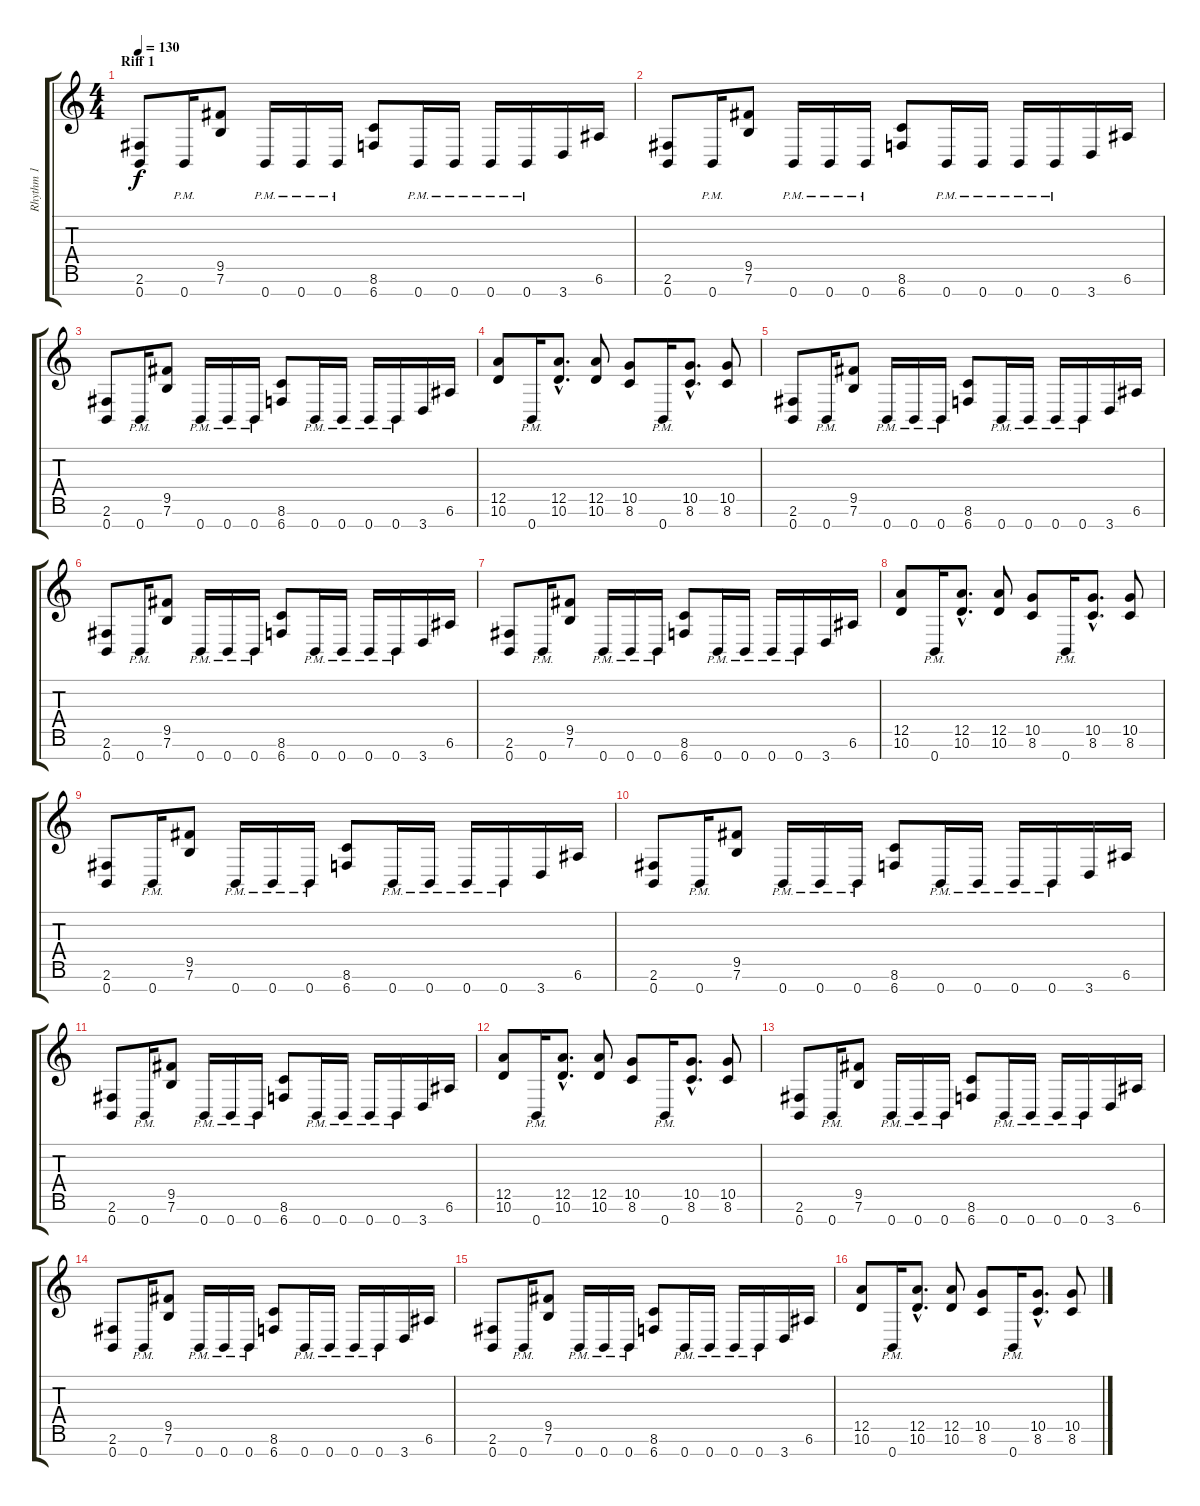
\track ("Rhythm 1" "Rhythm 1") {instrument distortionguitar}
\staff {score tabs}
\tuning (E4 B3 G3 D3 A2 E2 B1) {hide}
\ts (4 4)
\section ("" "Riff 1")
\tempo 130
\clef g2
\ks c
(2.6 0.7).8{dy f instrument distortionguitar} 0.7{pm}.16 (9.5 7.6).8 0.7{pm}.16 0.7{pm}.16 0.7{pm}.16 (8.6 6.7).8 0.7{pm}.16 0.7{pm}.16 0.7{pm}.16 0.7{pm}.16 3.7.16 6.6.16 |
(2.6 0.7).8 0.7{pm}.16 (9.5 7.6).8 0.7{pm}.16 0.7{pm}.16 0.7{pm}.16 (8.6 6.7).8 0.7{pm}.16 0.7{pm}.16 0.7{pm}.16 0.7{pm}.16 3.7.16 6.6.16 |
(2.6 0.7).8 0.7{pm}.16 (9.5 7.6).8 0.7{pm}.16 0.7{pm}.16 0.7{pm}.16 (8.6 6.7).8 0.7{pm}.16 0.7{pm}.16 0.7{pm}.16 0.7{pm}.16 3.7.16 6.6.16 |
(12.5 10.6).8 0.7{pm}.16 (12.5{hac} 10.6{hac}).8{d} (12.5 10.6).8 (10.5 8.6).8 0.7{pm}.16 (10.5{hac} 8.6{hac}).8{d} (10.5 8.6).8 |
(2.6 0.7).8 0.7{pm}.16 (9.5 7.6).8 0.7{pm}.16 0.7{pm}.16 0.7{pm}.16 (8.6 6.7).8 0.7{pm}.16 0.7{pm}.16 0.7{pm}.16 0.7{pm}.16 3.7.16 6.6.16 |
(2.6 0.7).8 0.7{pm}.16 (9.5 7.6).8 0.7{pm}.16 0.7{pm}.16 0.7{pm}.16 (8.6 6.7).8 0.7{pm}.16 0.7{pm}.16 0.7{pm}.16 0.7{pm}.16 3.7.16 6.6.16 |
(2.6 0.7).8 0.7{pm}.16 (9.5 7.6).8 0.7{pm}.16 0.7{pm}.16 0.7{pm}.16 (8.6 6.7).8 0.7{pm}.16 0.7{pm}.16 0.7{pm}.16 0.7{pm}.16 3.7.16 6.6.16 |
(12.5 10.6).8 0.7{pm}.16 (12.5{hac} 10.6{hac}).8{d} (12.5 10.6).8 (10.5 8.6).8 0.7{pm}.16 (10.5{hac} 8.6{hac}).8{d} (10.5 8.6).8 |
(2.6 0.7).8 0.7{pm}.16 (9.5 7.6).8 0.7{pm}.16 0.7{pm}.16 0.7{pm}.16 (8.6 6.7).8 0.7{pm}.16 0.7{pm}.16 0.7{pm}.16 0.7{pm}.16 3.7.16 6.6.16 |
(2.6 0.7).8 0.7{pm}.16 (9.5 7.6).8 0.7{pm}.16 0.7{pm}.16 0.7{pm}.16 (8.6 6.7).8 0.7{pm}.16 0.7{pm}.16 0.7{pm}.16 0.7{pm}.16 3.7.16 6.6.16 |
(2.6 0.7).8 0.7{pm}.16 (9.5 7.6).8 0.7{pm}.16 0.7{pm}.16 0.7{pm}.16 (8.6 6.7).8 0.7{pm}.16 0.7{pm}.16 0.7{pm}.16 0.7{pm}.16 3.7.16 6.6.16 |
(12.5 10.6).8 0.7{pm}.16 (12.5{hac} 10.6{hac}).8{d} (12.5 10.6).8 (10.5 8.6).8 0.7{pm}.16 (10.5{hac} 8.6{hac}).8{d} (10.5 8.6).8 |
(2.6 0.7).8 0.7{pm}.16 (9.5 7.6).8 0.7{pm}.16 0.7{pm}.16 0.7{pm}.16 (8.6 6.7).8 0.7{pm}.16 0.7{pm}.16 0.7{pm}.16 0.7{pm}.16 3.7.16 6.6.16 |
(2.6 0.7).8 0.7{pm}.16 (9.5 7.6).8 0.7{pm}.16 0.7{pm}.16 0.7{pm}.16 (8.6 6.7).8 0.7{pm}.16 0.7{pm}.16 0.7{pm}.16 0.7{pm}.16 3.7.16 6.6.16 |
(2.6 0.7).8 0.7{pm}.16 (9.5 7.6).8 0.7{pm}.16 0.7{pm}.16 0.7{pm}.16 (8.6 6.7).8 0.7{pm}.16 0.7{pm}.16 0.7{pm}.16 0.7{pm}.16 3.7.16 6.6.16 |
(12.5 10.6).8 0.7{pm}.16 (12.5{hac} 10.6{hac}).8{d} (12.5 10.6).8 (10.5 8.6).8 0.7{pm}.16 (10.5{hac} 8.6{hac}).8{d} (10.5 8.6).8
